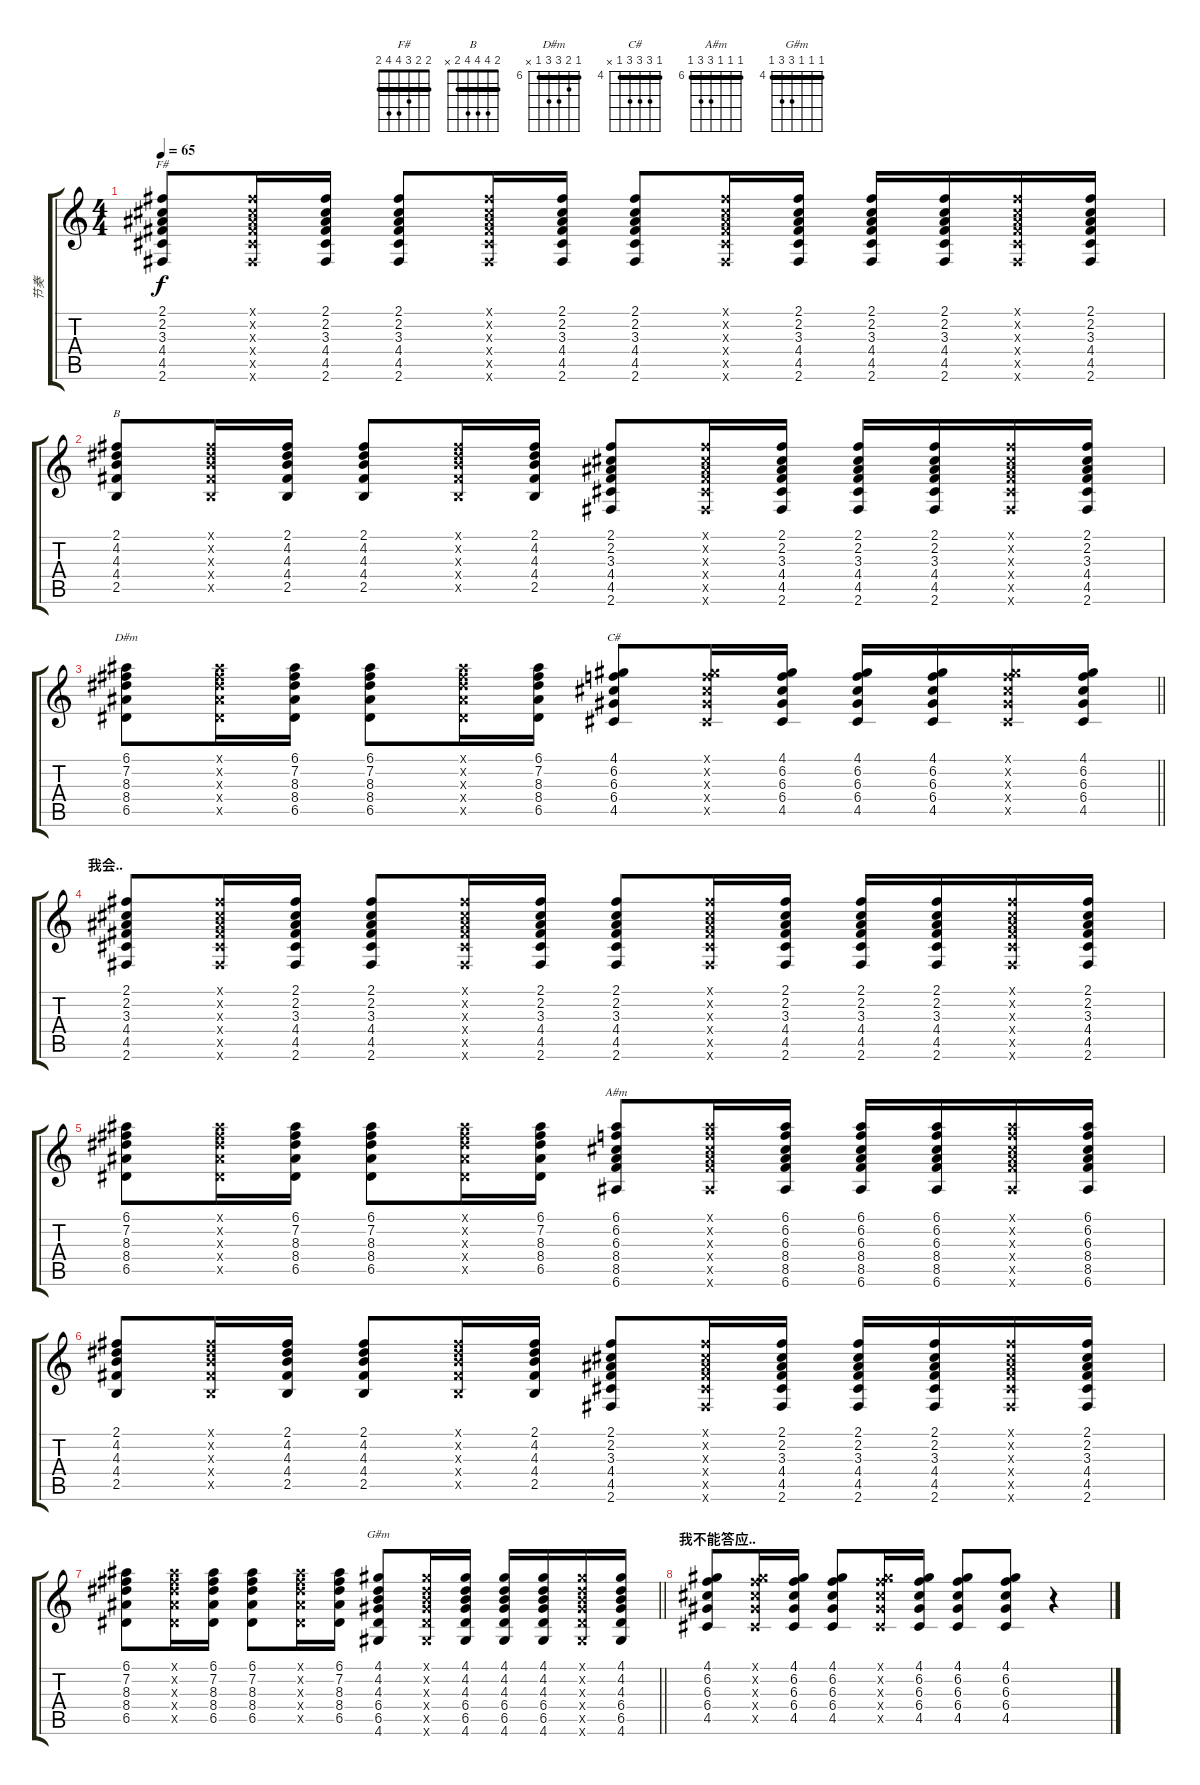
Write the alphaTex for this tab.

\track ("节奏" "节奏") {instrument acousticguitarnylon}
\staff {score tabs}
\tuning (E4 B3 G3 D3 A2 E2) {hide}
\chord ("F#" 2 2 3 4 4 2) {barre 2}
\chord ("B" 2 4 4 4 2 x) {barre 2}
\chord ("D#m" 6 7 8 8 6 x) {firstfret 6 barre 6}
\chord ("C#" 4 6 6 6 4 x) {firstfret 4 barre 4}
\chord ("A#m" 6 6 6 8 8 6) {firstfret 6 barre 6}
\chord ("G#m" 4 4 4 6 6 4) {firstfret 4 barre 4}
\ts (4 4)
\tempo 65
\clef g2
\ks c
(2.1 2.2 3.3 4.4 4.5 2.6).8{ch "F#" dy f} (2.1{x} 2.2{x} 3.3{x} 4.4{x} 4.5{x} 2.6{x}).16 (2.1 2.2 3.3 4.4 4.5 2.6).16 (2.1 2.2 3.3 4.4 4.5 2.6).8 (2.1{x} 2.2{x} 3.3{x} 4.4{x} 4.5{x} 2.6{x}).16 (2.1 2.2 3.3 4.4 4.5 2.6).16 (2.1 2.2 3.3 4.4 4.5 2.6).8 (2.1{x} 2.2{x} 3.3{x} 4.4{x} 4.5{x} 2.6{x}).16 (2.1 2.2 3.3 4.4 4.5 2.6).16 (2.1 2.2 3.3 4.4 4.5 2.6).16 (2.1 2.2 3.3 4.4 4.5 2.6).16 (2.1{x} 2.2{x} 3.3{x} 4.4{x} 4.5{x} 2.6{x}).16 (2.1 2.2 3.3 4.4 4.5 2.6).16 |
(2.1 4.2 4.3 4.4 2.5).8{ch "B"} (2.1{x} 4.2{x} 4.3{x} 4.4{x} 2.5{x}).16 (2.1 4.2 4.3 4.4 2.5).16 (2.1 4.2 4.3 4.4 2.5).8 (2.1{x} 4.2{x} 4.3{x} 4.4{x} 2.5{x}).16 (2.1 4.2 4.3 4.4 2.5).16 (2.1 2.2 3.3 4.4 4.5 2.6).8 (2.1{x} 2.2{x} 3.3{x} 4.4{x} 4.5{x} 2.6{x}).16 (2.1 2.2 3.3 4.4 4.5 2.6).16 (2.1 2.2 3.3 4.4 4.5 2.6).16 (2.1 2.2 3.3 4.4 4.5 2.6).16 (2.1{x} 2.2{x} 3.3{x} 4.4{x} 4.5{x} 2.6{x}).16 (2.1 2.2 3.3 4.4 4.5 2.6).16 |
\barLineRight lightlight
(6.1 7.2 8.3 8.4 6.5).8{ch "D#m"} (6.1{x} 7.2{x} 8.3{x} 8.4{x} 6.5{x}).16 (6.1 7.2 8.3 8.4 6.5).16 (6.1 7.2 8.3 8.4 6.5).8 (6.1{x} 7.2{x} 8.3{x} 8.4{x} 6.5{x}).16 (6.1 7.2 8.3 8.4 6.5).16 (4.1 6.2 6.3 6.4 4.5).8{ch "C#"} (4.1{x} 6.2{x} 6.3{x} 6.4{x} 4.5{x}).16 (4.1 6.2 6.3 6.4 4.5).16 (4.1 6.2 6.3 6.4 4.5).16 (4.1 6.2 6.3 6.4 4.5).16 (4.1{x} 6.2{x} 6.3{x} 6.4{x} 4.5{x}).16 (4.1 6.2 6.3 6.4 4.5).16 |
\section ("" "我会..")
(2.1 2.2 3.3 4.4 4.5 2.6).8 (2.1{x} 2.2{x} 3.3{x} 4.4{x} 4.5{x} 2.6{x}).16 (2.1 2.2 3.3 4.4 4.5 2.6).16 (2.1 2.2 3.3 4.4 4.5 2.6).8 (2.1{x} 2.2{x} 3.3{x} 4.4{x} 4.5{x} 2.6{x}).16 (2.1 2.2 3.3 4.4 4.5 2.6).16 (2.1 2.2 3.3 4.4 4.5 2.6).8 (2.1{x} 2.2{x} 3.3{x} 4.4{x} 4.5{x} 2.6{x}).16 (2.1 2.2 3.3 4.4 4.5 2.6).16 (2.1 2.2 3.3 4.4 4.5 2.6).16 (2.1 2.2 3.3 4.4 4.5 2.6).16 (2.1{x} 2.2{x} 3.3{x} 4.4{x} 4.5{x} 2.6{x}).16 (2.1 2.2 3.3 4.4 4.5 2.6).16 |
(6.1 7.2 8.3 8.4 6.5).8 (6.1{x} 7.2{x} 8.3{x} 8.4{x} 6.5{x}).16 (6.1 7.2 8.3 8.4 6.5).16 (6.1 7.2 8.3 8.4 6.5).8 (6.1{x} 7.2{x} 8.3{x} 8.4{x} 6.5{x}).16 (6.1 7.2 8.3 8.4 6.5).16 (6.1 6.2 6.3 8.4 8.5 6.6).8{ch "A#m"} (6.1{x} 6.2{x} 6.3{x} 8.4{x} 8.5{x} 6.6{x}).16 (6.1 6.2 6.3 8.4 8.5 6.6).16 (6.1 6.2 6.3 8.4 8.5 6.6).16 (6.1 6.2 6.3 8.4 8.5 6.6).16 (6.1{x} 6.2{x} 6.3{x} 8.4{x} 8.5{x} 6.6{x}).16 (6.1 6.2 6.3 8.4 8.5 6.6).16 |
(2.1 4.2 4.3 4.4 2.5).8 (2.1{x} 4.2{x} 4.3{x} 4.4{x} 2.5{x}).16 (2.1 4.2 4.3 4.4 2.5).16 (2.1 4.2 4.3 4.4 2.5).8 (2.1{x} 4.2{x} 4.3{x} 4.4{x} 2.5{x}).16 (2.1 4.2 4.3 4.4 2.5).16 (2.1 2.2 3.3 4.4 4.5 2.6).8 (2.1{x} 2.2{x} 3.3{x} 4.4{x} 4.5{x} 2.6{x}).16 (2.1 2.2 3.3 4.4 4.5 2.6).16 (2.1 2.2 3.3 4.4 4.5 2.6).16 (2.1 2.2 3.3 4.4 4.5 2.6).16 (2.1{x} 2.2{x} 3.3{x} 4.4{x} 4.5{x} 2.6{x}).16 (2.1 2.2 3.3 4.4 4.5 2.6).16 |
\barLineRight lightlight
(6.1 7.2 8.3 8.4 6.5).8 (6.1{x} 7.2{x} 8.3{x} 8.4{x} 6.5{x}).16 (6.1 7.2 8.3 8.4 6.5).16 (6.1 7.2 8.3 8.4 6.5).8 (6.1{x} 7.2{x} 8.3{x} 8.4{x} 6.5{x}).16 (6.1 7.2 8.3 8.4 6.5).16 (4.1 4.2 4.3 6.4 6.5 4.6).8{ch "G#m"} (4.1{x} 4.2{x} 4.3{x} 6.4{x} 6.5{x} 4.6{x}).16 (4.1 4.2 4.3 6.4 6.5 4.6).16 (4.1 4.2 4.3 6.4 6.5 4.6).16 (4.1 4.2 4.3 6.4 6.5 4.6).16 (4.1{x} 4.2{x} 4.3{x} 6.4{x} 6.5{x} 4.6{x}).16 (4.1 4.2 4.3 6.4 6.5 4.6).16 |
\section ("" "我不能答应..")
(4.1 6.2 6.3 6.4 4.5).8 (4.1{x} 6.2{x} 6.3{x} 6.4{x} 4.5{x}).16 (4.1 6.2 6.3 6.4 4.5).16 (4.1 6.2 6.3 6.4 4.5).8 (4.1{x} 6.2{x} 6.3{x} 6.4{x} 4.5{x}).16 (4.1 6.2 6.3 6.4 4.5).16 (4.1 6.2 6.3 6.4 4.5).8 (4.1 6.2 6.3 6.4 4.5).8 r.4
